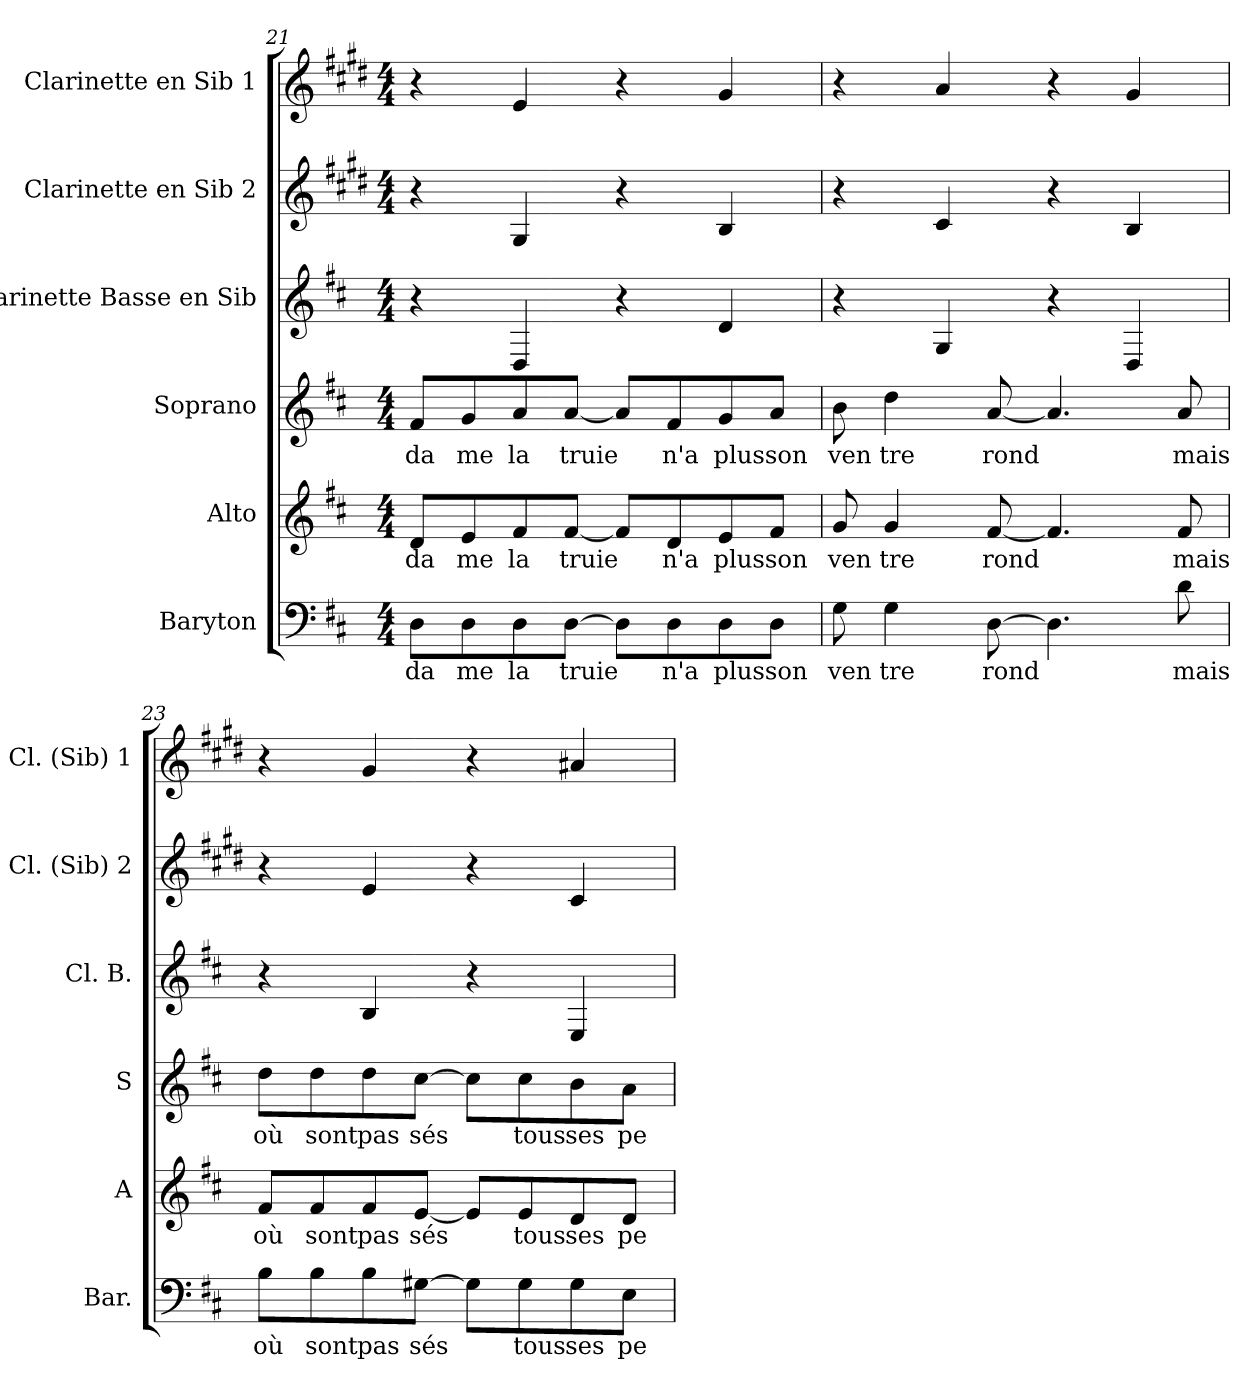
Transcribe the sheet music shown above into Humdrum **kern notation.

**kern	**text	**kern	**text	**kern	**text	**kern	**kern	**kern
*part6	*part6	*part5	*part5	*part4	*part4	*part3	*part2	*part1
*staff6	*staff6	*staff5	*staff5	*staff4	*staff4	*staff3	*staff2	*staff1
*I"Baryton	*	*I"Alto	*	*I"Soprano	*	*I"Clarinette Basse en Sib	*I"Clarinette en Sib 2	*I"Clarinette en Sib 1
*I'Bar.	*	*I'A	*	*I'S	*	*I'Cl. B.	*I'Cl. (Sib) 2	*I'Cl. (Sib) 1
*clefF4	*	*clefG2	*	*clefG2	*	*clefG2	*clefG2	*clefG2
*	*	*	*	*	*	*ITrd8c14	*ITrd1c2	*ITrd1c2
*k[f#c#]	*	*k[f#c#]	*	*k[f#c#]	*	*k[f#c#]	*k[f#c#]	*k[f#c#]
*D:	*	*D:	*	*D:	*	*D:	*D:	*D:
*M4/4	*	*M4/4	*	*M4/4	*	*M4/4	*M4/4	*M4/4
=21	=21	=21	=21	=21	=21	=21	=21	=21
!	!LO:LY:b	!	!	!	!	!	!	!
!	!	!	!LO:LY:b	!	!	!	!	!
!	!	!	!	!	!LO:LY:b	!	!	!
8D\L	da	8d/L	da	8f#/L	da	4r	4r	4r
!	!LO:LY:b	!	!	!	!	!	!	!
!	!	!	!LO:LY:b	!	!	!	!	!
!	!	!	!	!	!LO:LY:b	!	!	!
8D\	me	8e/	me	8g/	me	.	.	.
!	!LO:LY:b	!	!	!	!	!	!	!
!	!	!	!LO:LY:b	!	!	!	!	!
!	!	!	!	!	!LO:LY:b	!	!	!
8D\	la	8f#/	la	8a/	la	4DD/	4F#/	4d/
!	!LO:LY:b	!	!	!	!	!	!	!
!	!	!	!LO:LY:b	!	!	!	!	!
!	!	!	!	!	!LO:LY:b	!	!	!
[8D\J	truie	[8f#/J	truie	[8a/J	truie	.	.	.
8D\L]	.	8f#/L]	.	8a/L]	.	4r	4r	4r
!	!LO:LY:b	!	!	!	!	!	!	!
!	!	!	!LO:LY:b	!	!	!	!	!
!	!	!	!	!	!LO:LY:b	!	!	!
8D\	n'a	8d/	n'a	8f#/	n'a	.	.	.
!	!LO:LY:b	!	!	!	!	!	!	!
!	!	!	!LO:LY:b	!	!	!	!	!
!	!	!	!	!	!LO:LY:b	!	!	!
8D\	plus	8e/	plus	8g/	plus	4D/	4A/	4f#/
!	!LO:LY:b	!	!	!	!	!	!	!
!	!	!	!LO:LY:b	!	!	!	!	!
!	!	!	!	!	!LO:LY:b	!	!	!
8D\J	son	8f#/J	son	8a/J	son	.	.	.
=22	=22	=22	=22	=22	=22	=22	=22	=22
!	!LO:LY:b	!	!	!	!	!	!	!
!	!	!	!LO:LY:b	!	!	!	!	!
!	!	!	!	!	!LO:LY:b	!	!	!
8G\	ven	8g/	ven	8b\	ven	4r	4r	4r
!	!LO:LY:b	!	!	!	!	!	!	!
!	!	!	!LO:LY:b	!	!	!	!	!
!	!	!	!	!	!LO:LY:b	!	!	!
4G\	tre	4g/	tre	4dd\	tre	.	.	.
.	.	.	.	.	.	4GG/	4B/	4g/
!	!LO:LY:b	!	!	!	!	!	!	!
!	!	!	!LO:LY:b	!	!	!	!	!
!	!	!	!	!	!LO:LY:b	!	!	!
[8D\	rond	[8f#/	rond	[8a/	rond	.	.	.
4.D\]	.	4.f#/]	.	4.a/]	.	4r	4r	4r
.	.	.	.	.	.	4DD/	4A/	4f#/
!	!LO:LY:b	!	!	!	!	!	!	!
!	!	!	!LO:LY:b	!	!	!	!	!
!	!	!	!	!	!LO:LY:b	!	!	!
8d\	mais	8f#/	mais	8a/	mais	.	.	.
!!LO:LB:g=z
=23	=23	=23	=23	=23	=23	=23	=23	=23
!	!LO:LY:b	!	!	!	!	!	!	!
!	!	!	!LO:LY:b	!	!	!	!	!
!	!	!	!	!	!LO:LY:b	!	!	!
8B\L	où	8f#/L	où	8dd\L	où	4r	4r	4r
!	!LO:LY:b	!	!	!	!	!	!	!
!	!	!	!LO:LY:b	!	!	!	!	!
!	!	!	!	!	!LO:LY:b	!	!	!
8B\	sont	8f#/	sont	8dd\	sont	.	.	.
!	!LO:LY:b	!	!	!	!	!	!	!
!	!	!	!LO:LY:b	!	!	!	!	!
!	!	!	!	!	!LO:LY:b	!	!	!
8B\	pas	8f#/	pas	8dd\	pas	4BB/	4d/	4f#/
!	!LO:LY:b	!	!	!	!	!	!	!
!	!	!	!LO:LY:b	!	!	!	!	!
!	!	!	!	!	!LO:LY:b	!	!	!
[8G#X\J	sés	[8e/J	sés	[8cc#\J	sés	.	.	.
8G#\L]	.	8e/L]	.	8cc#\L]	.	4r	4r	4r
!	!LO:LY:b	!	!	!	!	!	!	!
!	!	!	!LO:LY:b	!	!	!	!	!
!	!	!	!	!	!LO:LY:b	!	!	!
8G#\	tous	8e/	tous	8cc#\	tous	.	.	.
!	!LO:LY:b	!	!	!	!	!	!	!
!	!	!	!LO:LY:b	!	!	!	!	!
!	!	!	!	!	!LO:LY:b	!	!	!
8G#\	ses	8d/	ses	8b\	ses	4EE/	4B/	4g#X/
!	!LO:LY:b	!	!	!	!	!	!	!
!	!	!	!LO:LY:b	!	!	!	!	!
!	!	!	!	!	!LO:LY:b	!	!	!
8E\J	pe	8d/J	pe	8a\J	pe	.	.	.
=	=	=	=	=	=	=	=	=
*-	*-	*-	*-	*-	*-	*-	*-	*-
